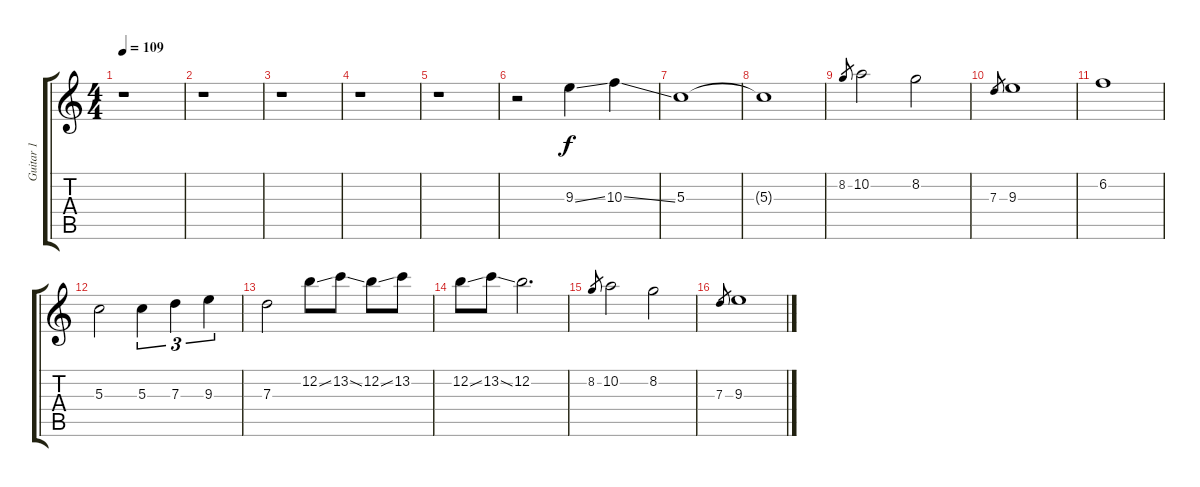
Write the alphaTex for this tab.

\track ("Guitar 1" "Guitar 1") {instrument electricguitarjazz}
\staff {score tabs}
\tuning (E4 B3 G3 D3 A2 E2) {hide}
\ts (4 4)
\tempo 109
\clef g2
\ks c
r.1{dy f} |
r.1 |
r.1 |
r.1 |
r.1 |
r.2 9.3{ss}.4 10.3{ss}.4 |
5.3.1 |
5.3{t}.1 |
8.2.8{gr} 10.2.2 8.2.2 |
7.3.8{gr} 9.3.1 |
6.2.1 |
5.3.2 5.3.4{tu (3 2)} 7.3.4{tu (3 2)} 9.3.4{tu (3 2)} |
7.3.2 12.2{ss}.8 13.2{ss}.8 12.2{ss}.8 13.2.8 |
12.2{ss}.8 13.2{ss}.8 12.2.2{d} |
8.2.8{gr} 10.2.2 8.2.2 |
7.3.8{gr} 9.3.1
